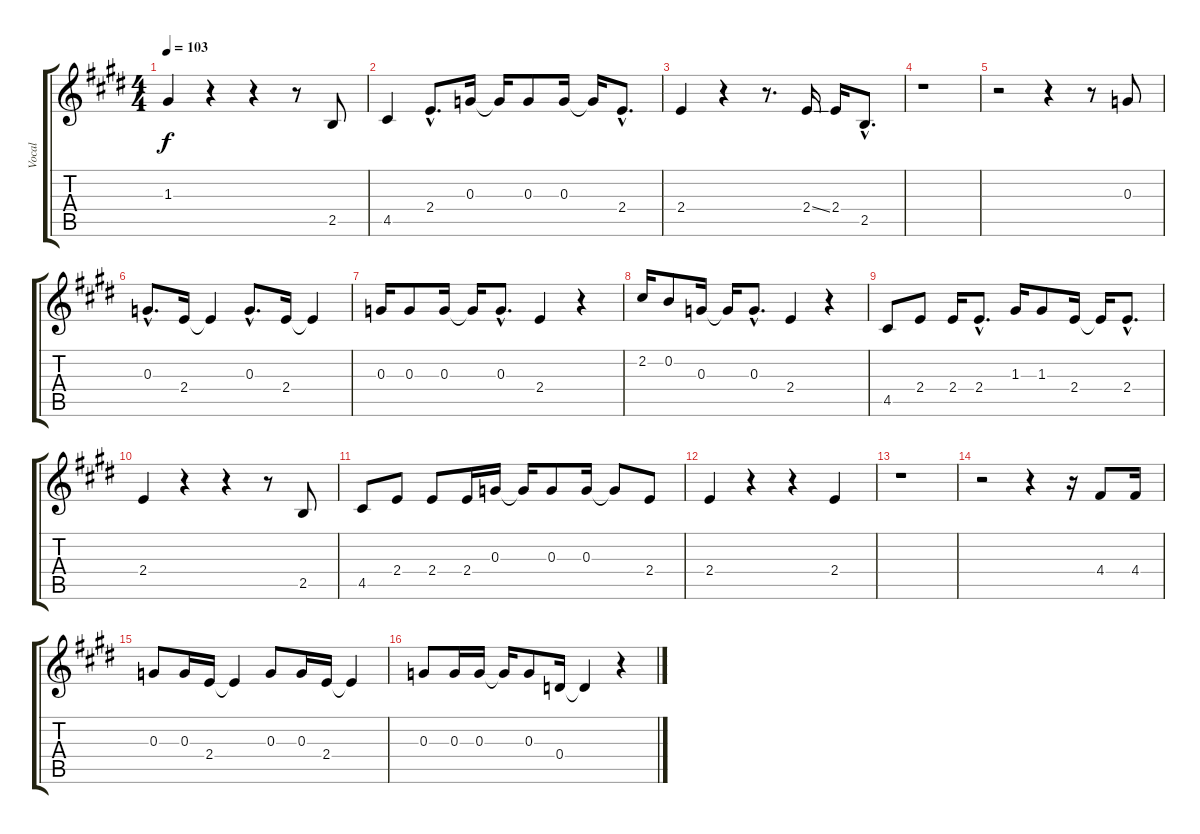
\track ("Vocal" "Vocal") {instrument harmonica}
\staff {score tabs}
\tuning (E5 B4 G4 D4 A3 E3) {hide}
\ts (4 4)
\tempo 103
\clef g2
\ks e
1.3.4{dy f} r.4 r.4 r.8 2.5.8 |
4.5.4 2.4{hac}.8{d} 0.3.16 0.3{t}.16 0.3.8 0.3.16 0.3{t}.16 2.4{hac}.8{d} |
2.4.4 r.4 r.8{d} 2.4{ss}.16 2.4.16 2.5{hac}.8{d} |
r.1 |
r.2 r.4 r.8 0.3.8 |
0.3{hac}.8{d} 2.4.16 2.4{t}.4 0.3{hac}.8{d} 2.4.16 2.4{t}.4 |
0.3.16 0.3.8 0.3.16 0.3{t}.16 0.3{hac}.8{d} 2.4.4 r.4 |
2.2.16 0.2.8 0.3.16 0.3{t}.16 0.3{hac}.8{d} 2.4.4 r.4 |
4.5.8 2.4.8 2.4.16 2.4{hac}.8{d} 1.3.16 1.3.8 2.4.16 2.4{t}.16 2.4{hac}.8{d} |
2.4.4 r.4 r.4 r.8 2.5.8 |
4.5.8 2.4.8 2.4.8 2.4.16 0.3.16 0.3{t}.16 0.3.8 0.3.16 0.3{t}.8 2.4.8 |
2.4.4 r.4 r.4 2.4.4 |
r.1 |
r.2 r.4 r.16 4.4.8 4.4.16 |
0.3.8 0.3.16 2.4.16 2.4{t}.4 0.3.8 0.3.16 2.4.16 2.4{t}.4 |
0.3.8 0.3.16 0.3.16 0.3{t}.16 0.3.8 0.4.16 0.4{t}.4 r.4
